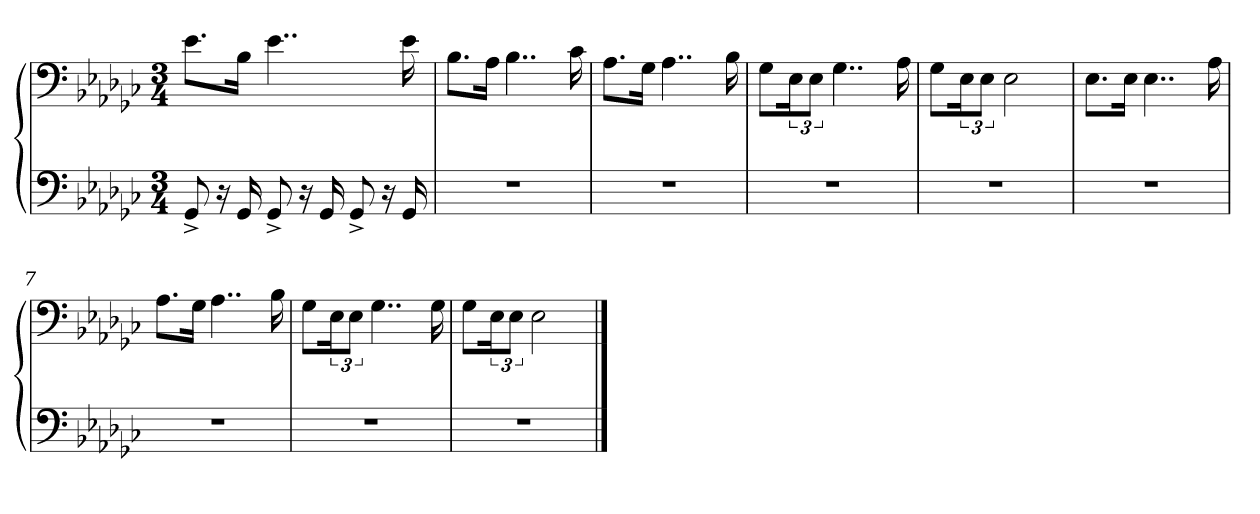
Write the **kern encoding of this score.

**kern	**kern
*part1	*part1
*staff2	*staff1
*clefF4	*clefF4
*k[b-e-a-d-g-c-]	*k[b-e-a-d-g-c-]
*M3/4	*M3/4
=1	=1
8GG-^/	8.e-\L
16r	.
16GG-/	16B-\Jk
8GG-^/	4..e-\
16r	.
16GG-/	.
8GG-^/	.
16r	.
16GG-/	16e-\
=2	=2
2.r	8.B-\L
.	16A-\Jk
.	4..B-\
.	16c-\
=3	=3
2.r	8.A-\L
.	16G-\Jk
.	4..A-\
.	16B-\
=4	=4
2.r	8G-\L
.	24E-\K
.	12E-\J
.	4..G-\
.	16A-\
=5	=5
2.r	8G-\L
.	24E-\K
.	12E-\J
.	2E-\
=6	=6
2.r	8.E-\L
.	16E-\Jk
.	4..E-\
.	16A-\
=7	=7
2.r	8.A-\L
.	16G-\Jk
.	4..A-\
.	16B-\
=8	=8
2.r	8G-\L
.	24E-\K
.	12E-\J
.	4..G-\
.	16G-\
=9	=9
2.r	8G-\L
.	24E-\K
.	12E-\J
.	2E-\
==	==
*-	*-
